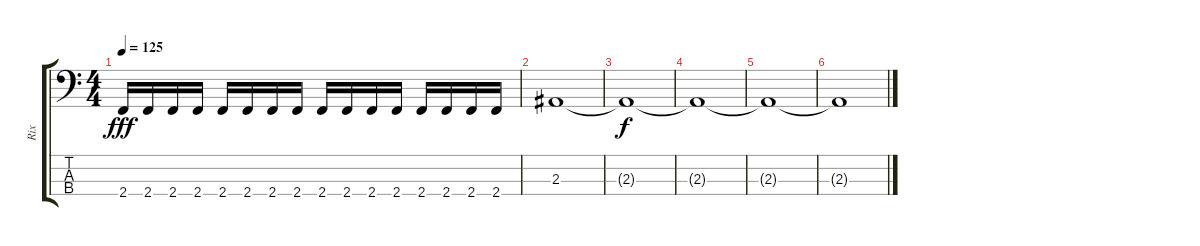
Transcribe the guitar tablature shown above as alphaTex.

\track ("Rix" "Rix") {instrument electricbasspick}
\staff {score tabs}
\tuning (Gb2 Db2 Ab1 Eb1) {hide}
\ts (4 4)
\tempo 125
\clef f4
\ks c
2.4.16{dy fff} 2.4.16 2.4.16 2.4.16 2.4.16 2.4.16 2.4.16 2.4.16 2.4.16 2.4.16 2.4.16 2.4.16 2.4.16 2.4.16 2.4.16 2.4.16 |
2.3.1 |
2.3{t}.1{dy f} |
2.3{t}.1 |
2.3{t}.1 |
2.3{t}.1
